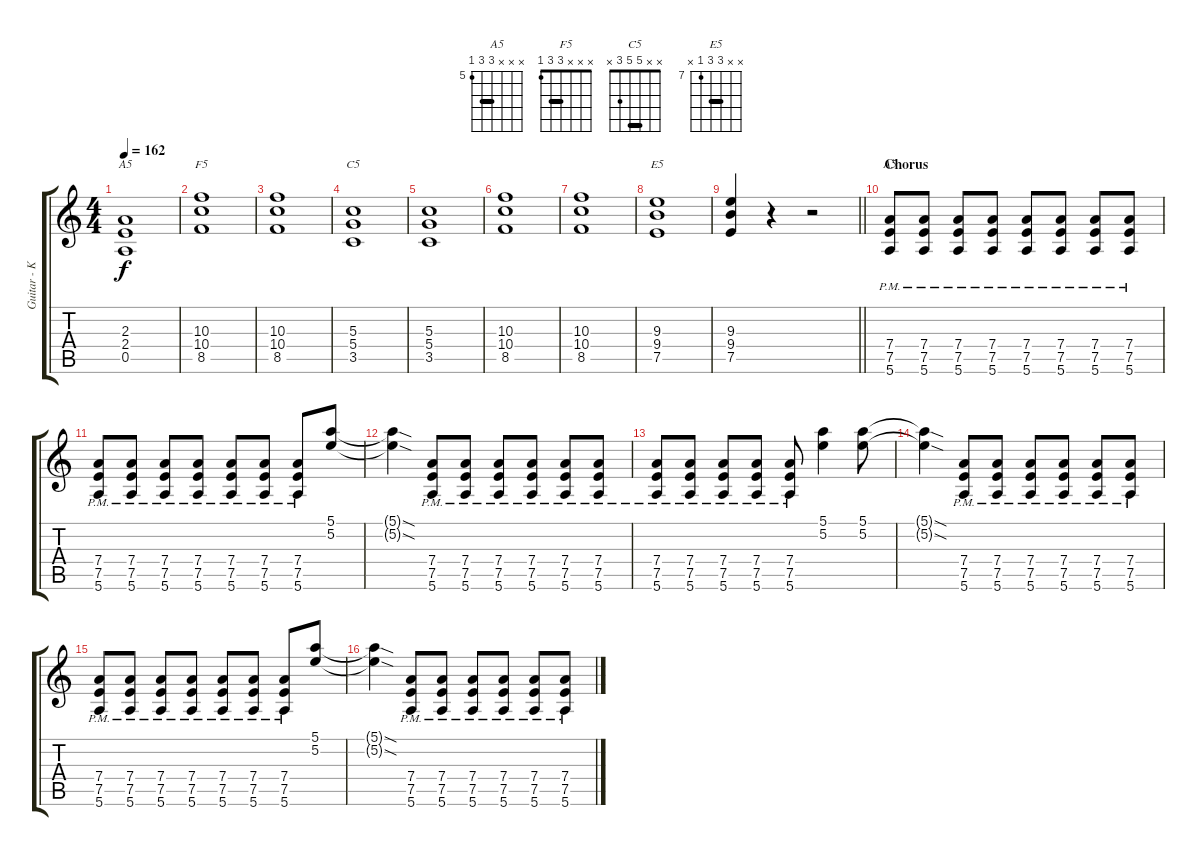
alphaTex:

\track ("Guitar - K.K. Downing" "Guitar - K") {instrument distortionguitar}
\staff {score tabs}
\tuning (E4 B3 G3 D3 A2 E2) {hide}
\chord ("A5" x x 2 2 0 x) {barre 2}
\chord ("F5" x x x 3 3 1) {barre 3}
\chord ("C5" x x 5 5 3 x) {barre 5}
\chord ("E5" x x 9 9 7 x) {firstfret 7 barre 9}
\chord ("A5" x x x 7 7 5) {firstfret 5 barre 7}
\ts (4 4)
\tempo 162
\clef g2
\ks c
(2.3{t} 2.4{t} 0.5{t}).1{ch "A5" dy f} |
(10.3 10.4 8.5).1{ch "F5"} |
(10.3 10.4 8.5).1 |
(5.3 5.4 3.5).1{ch "C5"} |
(5.3 5.4 3.5).1 |
(10.3 10.4 8.5).1 |
(10.3 10.4 8.5).1 |
(9.3 9.4 7.5).1{ch "E5"} |
\barLineRight lightlight
(9.3 9.4 7.5).4 r.4 r.2 |
\section ("" "Chorus")
(7.4{pm} 7.5{pm} 5.6{pm}).8{ch "A5"} (7.4{pm} 7.5{pm} 5.6{pm}).8 (7.4{pm} 7.5{pm} 5.6{pm}).8 (7.4{pm} 7.5{pm} 5.6{pm}).8 (7.4{pm} 7.5{pm} 5.6{pm}).8 (7.4{pm} 7.5{pm} 5.6{pm}).8 (7.4{pm} 7.5{pm} 5.6{pm}).8 (7.4{pm} 7.5{pm} 5.6{pm}).8 |
(7.4{pm} 7.5{pm} 5.6{pm}).8 (7.4{pm} 7.5{pm} 5.6{pm}).8 (7.4{pm} 7.5{pm} 5.6{pm}).8 (7.4{pm} 7.5{pm} 5.6{pm}).8 (7.4{pm} 7.5{pm} 5.6{pm}).8 (7.4{pm} 7.5{pm} 5.6{pm}).8 (7.4{pm} 7.5{pm} 5.6{pm}).8 (5.1 5.2).8 |
(5.1{sod t} 5.2{sod t}).4 (7.4{pm} 7.5{pm} 5.6{pm}).8 (7.4{pm} 7.5{pm} 5.6{pm}).8 (7.4{pm} 7.5{pm} 5.6{pm}).8 (7.4{pm} 7.5{pm} 5.6{pm}).8 (7.4{pm} 7.5{pm} 5.6{pm}).8 (7.4{pm} 7.5{pm} 5.6{pm}).8 |
(7.4{pm} 7.5{pm} 5.6{pm}).8 (7.4{pm} 7.5{pm} 5.6{pm}).8 (7.4{pm} 7.5{pm} 5.6{pm}).8 (7.4{pm} 7.5{pm} 5.6{pm}).8 (7.4{pm} 7.5{pm} 5.6{pm}).8 (5.1 5.2).4 (5.1 5.2).8 |
(5.1{sod t} 5.2{sod t}).4 (7.4{pm} 7.5{pm} 5.6{pm}).8 (7.4{pm} 7.5{pm} 5.6{pm}).8 (7.4{pm} 7.5{pm} 5.6{pm}).8 (7.4{pm} 7.5{pm} 5.6{pm}).8 (7.4{pm} 7.5{pm} 5.6{pm}).8 (7.4{pm} 7.5{pm} 5.6{pm}).8 |
(7.4{pm} 7.5{pm} 5.6{pm}).8 (7.4{pm} 7.5{pm} 5.6{pm}).8 (7.4{pm} 7.5{pm} 5.6{pm}).8 (7.4{pm} 7.5{pm} 5.6{pm}).8 (7.4{pm} 7.5{pm} 5.6{pm}).8 (7.4{pm} 7.5{pm} 5.6{pm}).8 (7.4{pm} 7.5{pm} 5.6{pm}).8 (5.1 5.2).8 |
(5.1{sod t} 5.2{sod t}).4 (7.4{pm} 7.5{pm} 5.6{pm}).8 (7.4{pm} 7.5{pm} 5.6{pm}).8 (7.4{pm} 7.5{pm} 5.6{pm}).8 (7.4{pm} 7.5{pm} 5.6{pm}).8 (7.4{pm} 7.5{pm} 5.6{pm}).8 (7.4{pm} 7.5{pm} 5.6{pm}).8
